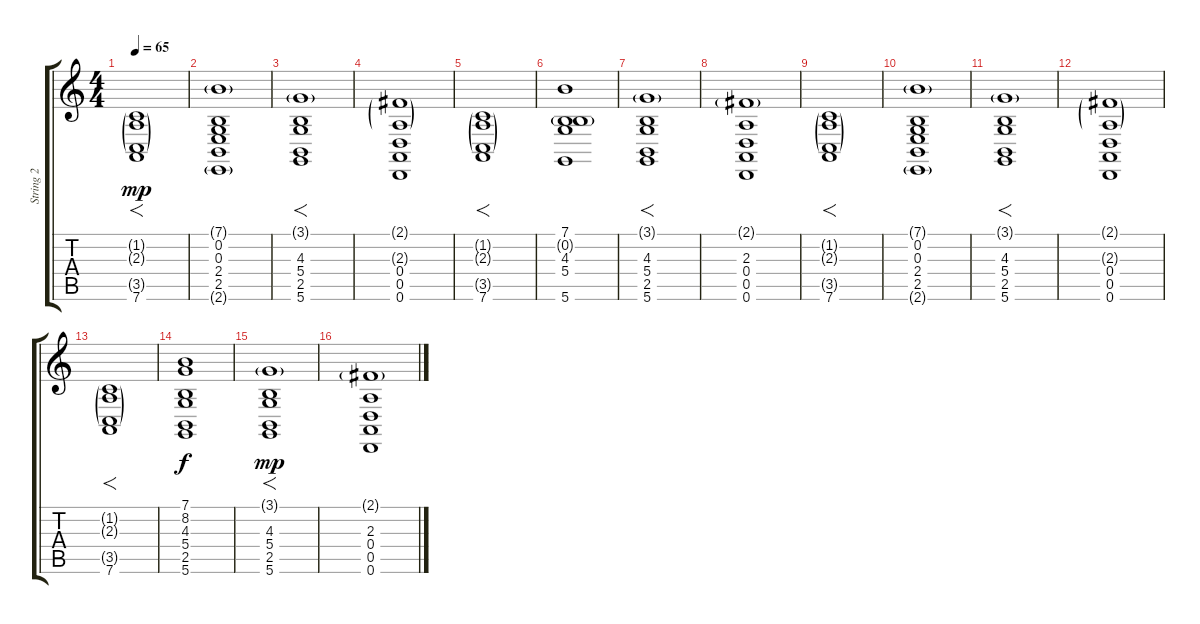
\track ("String 2" "String 2") {instrument stringensemble1}
\staff {score tabs}
\tuning (E4 B3 G3 D3 A2 D2) {hide}
\ts (4 4)
\tempo 65
\clef g2
\ks c
(1.2{g} 2.3{g} 3.5{g} 7.6).1{f dy mp} |
(7.1{g} 0.2 0.3 2.4 2.5 2.6{g}).1 |
(3.1{g} 4.3 5.4 2.5 5.6).1{f} |
(2.1{g} 2.3{g} 0.4 0.5 0.6).1 |
(1.2{g} 2.3{g} 3.5{g} 7.6).1{f} |
(7.1 0.2{g} 4.3 5.4 5.6).1 |
(3.1{g} 4.3 5.4 2.5 5.6).1{f} |
(2.1{g} 2.3 0.4 0.5 0.6).1 |
(1.2{g} 2.3{g} 3.5{g} 7.6).1{f} |
(7.1{g} 0.2 0.3 2.4 2.5 2.6{g}).1 |
(3.1{g} 4.3 5.4 2.5 5.6).1{f} |
(2.1{g} 2.3{g} 0.4 0.5 0.6).1 |
(1.2{g} 2.3{g} 3.5{g} 7.6).1{f} |
(7.1 8.2 4.3 5.4 2.5 5.6).1{dy f} |
(3.1{g} 4.3 5.4 2.5 5.6).1{f dy mp} |
(2.1{g} 2.3 0.4 0.5 0.6).1
